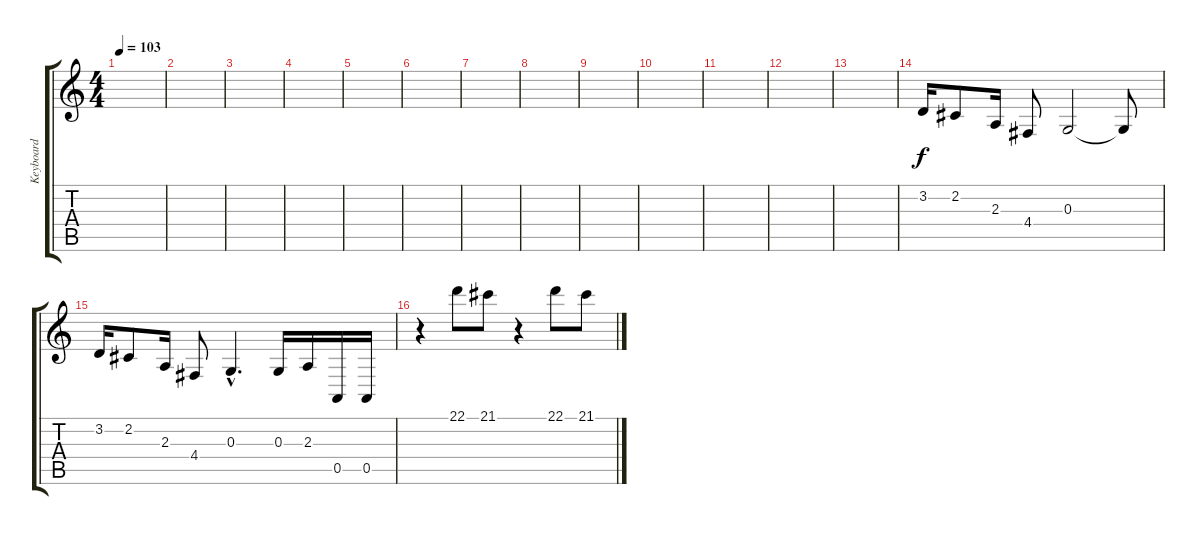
\track ("Keyboard" "Keyboard") {instrument lead1square}
\staff {score tabs}
\tuning (E4 B3 G3 D3 A2 E2) {hide}
\ts (4 4)
\tempo 103
\clef g2
\ks c
|
|
|
|
|
|
|
|
|
|
|
|
|
3.2.16{instrument lead6voice} 2.2.8 2.3.16 4.4.8 0.3.2 0.3{t}.8 |
3.2.16 2.2.8 2.3.16 4.4.8 0.3{hac}.4{d} 0.3.16 2.3.16 0.5.16 0.5.16 |
r.4{instrument lead6voice} 22.1.8 21.1.8 r.4 22.1.8 21.1.8
